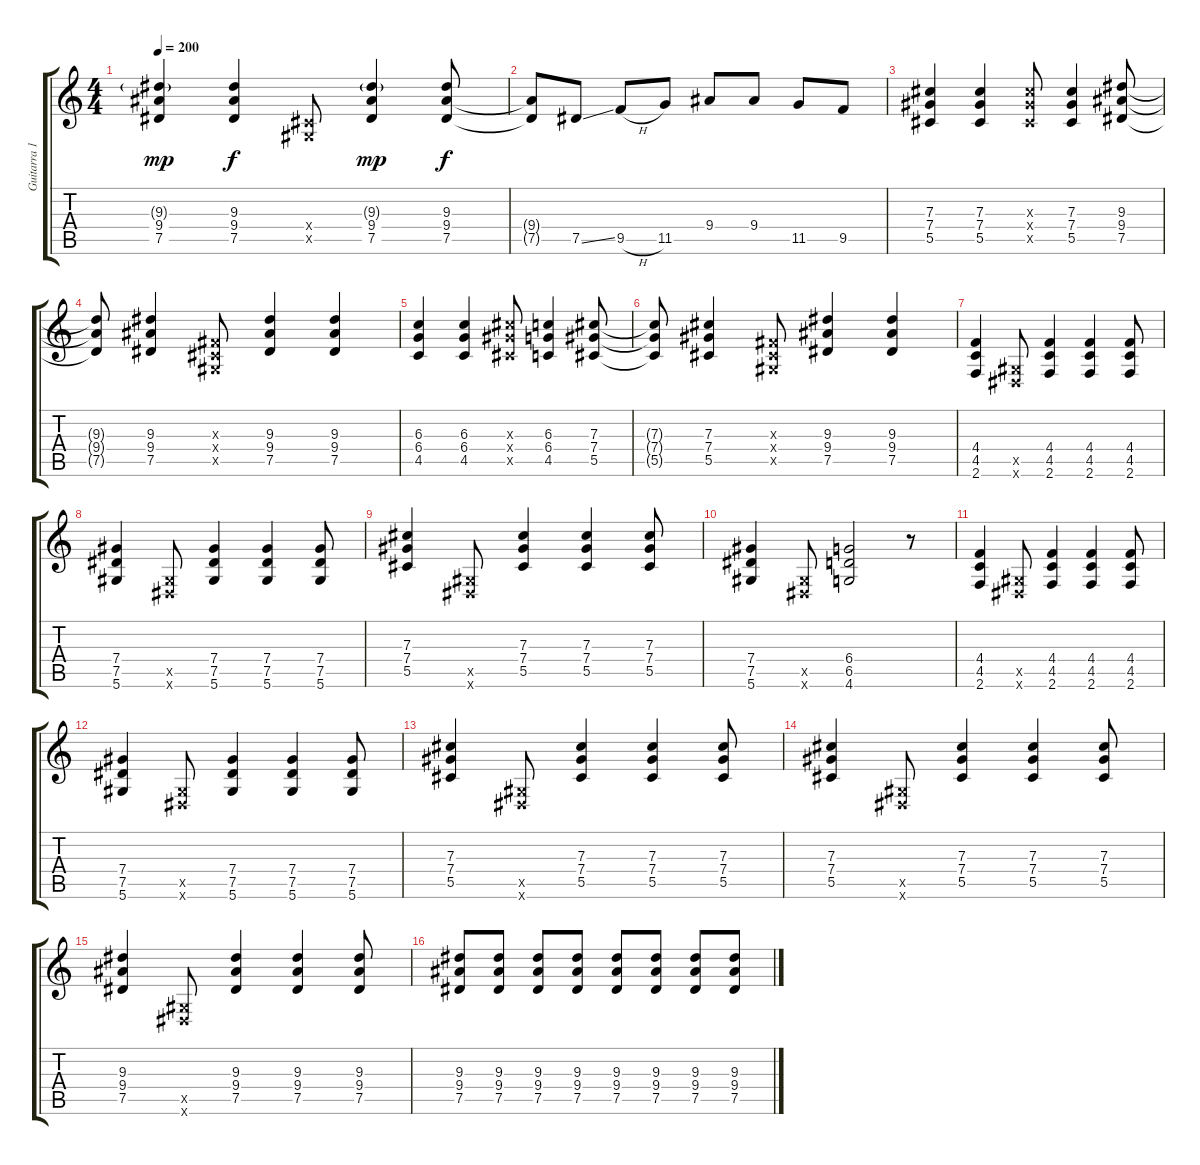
\track ("Guitarra 1" "Guitarra 1") {instrument distortionguitar}
\staff {score tabs}
\tuning (Eb4 Bb3 Gb3 Db3 Ab2 Eb2) {hide}
\ts (4 4)
\tempo 200
\clef g2
\ks c
(9.3{g} 9.4 7.5).4{dy mp} (9.3 9.4 7.5).4{dy f} (0.4{x} 0.5{x}).8 (9.3{g} 9.4 7.5).4{dy mp} (9.3 9.4 7.5).8{dy f} |
(9.4{t} 7.5{t}).8 7.5{ss}.8 9.5{h}.8 11.5.8 9.4.8 9.4.8 11.5.8 9.5.8 |
(7.3 7.4 5.5).4 (7.3 7.4 5.5).4 (7.3{x} 7.4{x} 5.5{x}).8 (7.3 7.4 5.5).4 (9.3 9.4 7.5).8 |
(9.3{t} 9.4{t} 7.5{t}).8 (9.3 9.4 7.5).4 (0.3{x} 0.4{x} 0.5{x}).8 (9.3 9.4 7.5).4 (9.3 9.4 7.5).4 |
(6.3 6.4 4.5).4 (6.3 6.4 4.5).4 (7.3{x} 7.4{x} 5.5{x}).8 (6.3 6.4 4.5).4 (7.3 7.4 5.5).8 |
(7.3{t} 7.4{t} 5.5{t}).8 (7.3 7.4 5.5).4 (0.3{x} 0.4{x} 0.5{x}).8 (9.3 9.4 7.5).4 (9.3 9.4 7.5).4 |
(4.4 4.5 2.6).4 (0.5{x} 0.6{x}).8 (4.4 4.5 2.6).4 (4.4 4.5 2.6).4 (4.4 4.5 2.6).8 |
(7.4 7.5 5.6).4 (0.5{x} 0.6{x}).8 (7.4 7.5 5.6).4 (7.4 7.5 5.6).4 (7.4 7.5 5.6).8 |
(7.3 7.4 5.5).4 (0.5{x} 0.6{x}).8 (7.3 7.4 5.5).4 (7.3 7.4 5.5).4 (7.3 7.4 5.5).8 |
(7.4 7.5 5.6).4 (0.5{x} 0.6{x}).8 (6.4 6.5 4.6).2 r.8 |
(4.4 4.5 2.6).4 (0.5{x} 0.6{x}).8 (4.4 4.5 2.6).4 (4.4 4.5 2.6).4 (4.4 4.5 2.6).8 |
(7.4 7.5 5.6).4 (0.5{x} 0.6{x}).8 (7.4 7.5 5.6).4 (7.4 7.5 5.6).4 (7.4 7.5 5.6).8 |
(7.3 7.4 5.5).4 (0.5{x} 0.6{x}).8 (7.3 7.4 5.5).4 (7.3 7.4 5.5).4 (7.3 7.4 5.5).8 |
(7.3 7.4 5.5).4 (0.5{x} 0.6{x}).8 (7.3 7.4 5.5).4 (7.3 7.4 5.5).4 (7.3 7.4 5.5).8 |
(9.3 9.4 7.5).4 (0.5{x} 0.6{x}).8 (9.3 9.4 7.5).4 (9.3 9.4 7.5).4 (9.3 9.4 7.5).8 |
(9.3 9.4 7.5).8 (9.3 9.4 7.5).8 (9.3 9.4 7.5).8 (9.3 9.4 7.5).8 (9.3 9.4 7.5).8 (9.3 9.4 7.5).8 (9.3 9.4 7.5).8 (9.3 9.4 7.5).8
